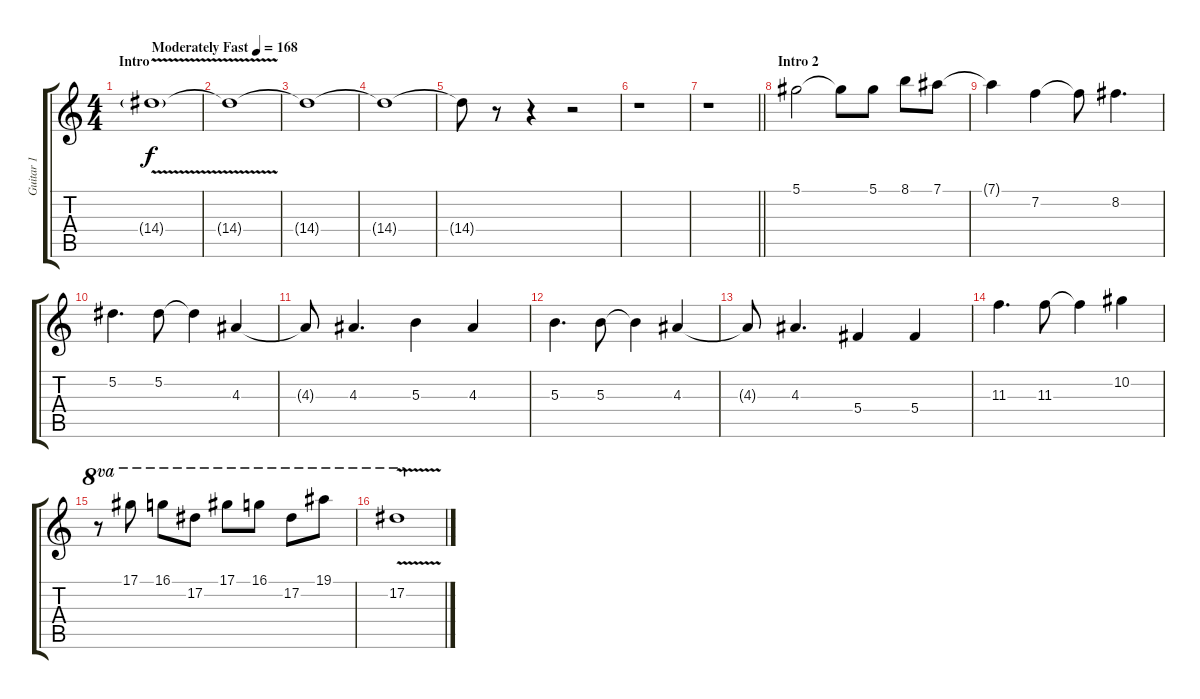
\track ("Guitar 1" "Guitar 1") {instrument distortionguitar}
\staff {score tabs}
\tuning (Eb4 Bb3 Gb3 Db3 Ab2 Eb2) {hide}
\ts (4 4)
\section ("" "Intro")
\tempo (168 "Moderately Fast")
\clef g2
\ks c
14.4{v g}.1{dy f instrument distortionguitar} |
14.4{t}.1 |
14.4{t}.1 |
14.4{t}.1 |
14.4{t}.8 r.8 r.4 r.2 |
r.1 |
\barLineRight lightlight
r.1 |
\section ("" "Intro 2")
5.1.2 5.1{t}.8 5.1.8 8.1.8 7.1.8 |
7.1{t}.4 7.2.4 7.2{t}.8 8.2.4{d} |
5.2.4{d} 5.2.8 5.2{t}.4 4.3.4 |
4.3{t}.8 4.3.4{d} 5.3.4 4.3.4 |
5.3.4{d} 5.3.8 5.3{t}.4 4.3.4 |
4.3{t}.8 4.3.4{d} 5.4.4 5.4.4 |
11.3.4{d} 11.3.8 11.3{t}.4 10.2.4 |
r.8{ot 8va} 17.1.8{ot 8va} 16.1.8{ot 8va} 17.2.8{ot 8va} 17.1.8{ot 8va} 16.1.8{ot 8va} 17.2.8{ot 8va} 19.1.8{ot 8va} |
17.2{v}.1{ot 8va}
